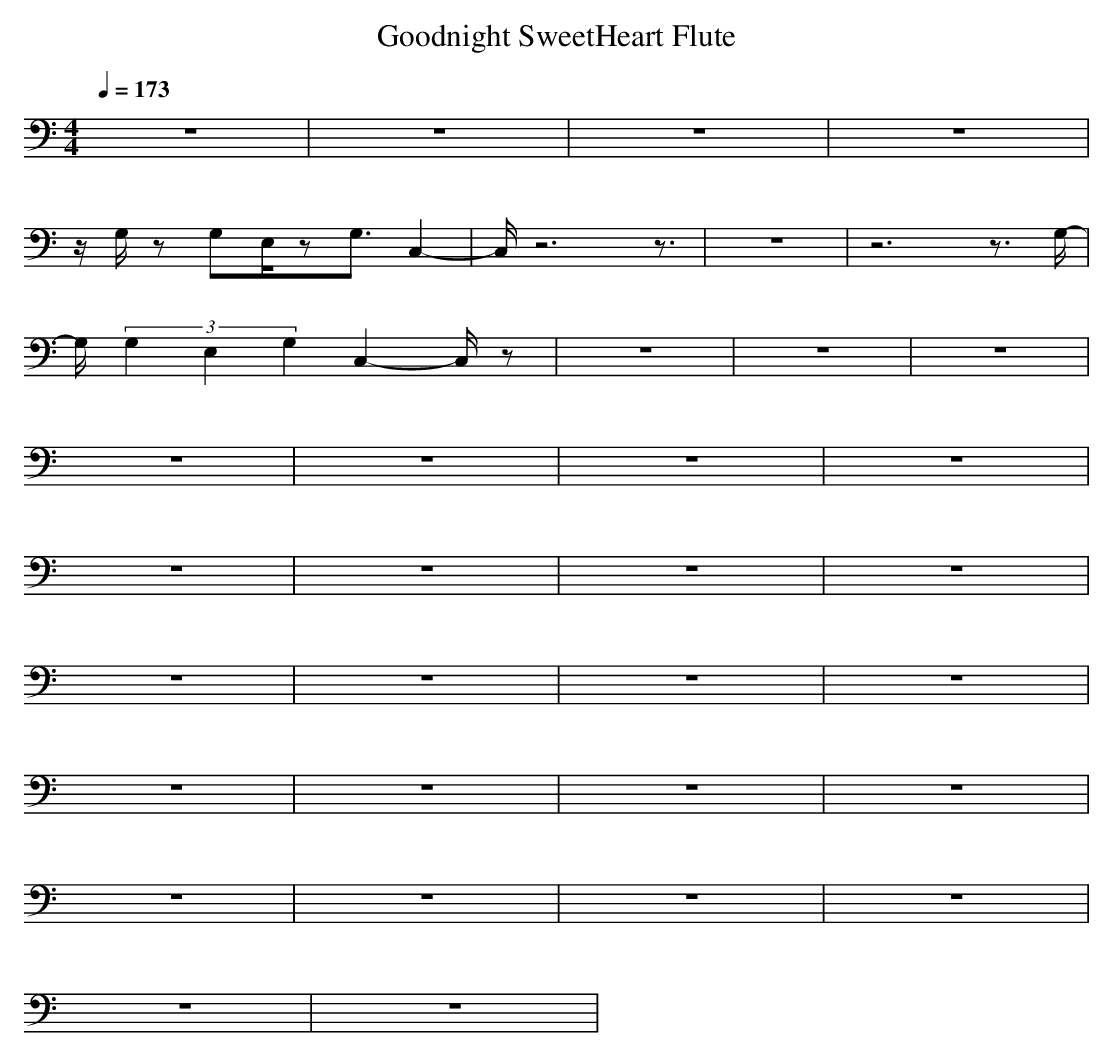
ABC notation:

X:1
T: Goodnight SweetHeart Flute
M: 4/4
L: 1/8
Q:1/4=173
K:C
z8|z8|z8|z8|
z/2G,/2z G,E,/2zG,3/2 C,2-|C,/2z6z3/2|z8|z6 z3/2G,/2-|
G,/2(3G,2E,2G,2C,2-C,/2z|z8|z8|z8|
z8|z8|z8|z8|
z8|z8|z8|z8|
z8|z8|z8|z8|
z8|z8|z8|z8|
z8|z8|z8|z8|
z8|z8|
